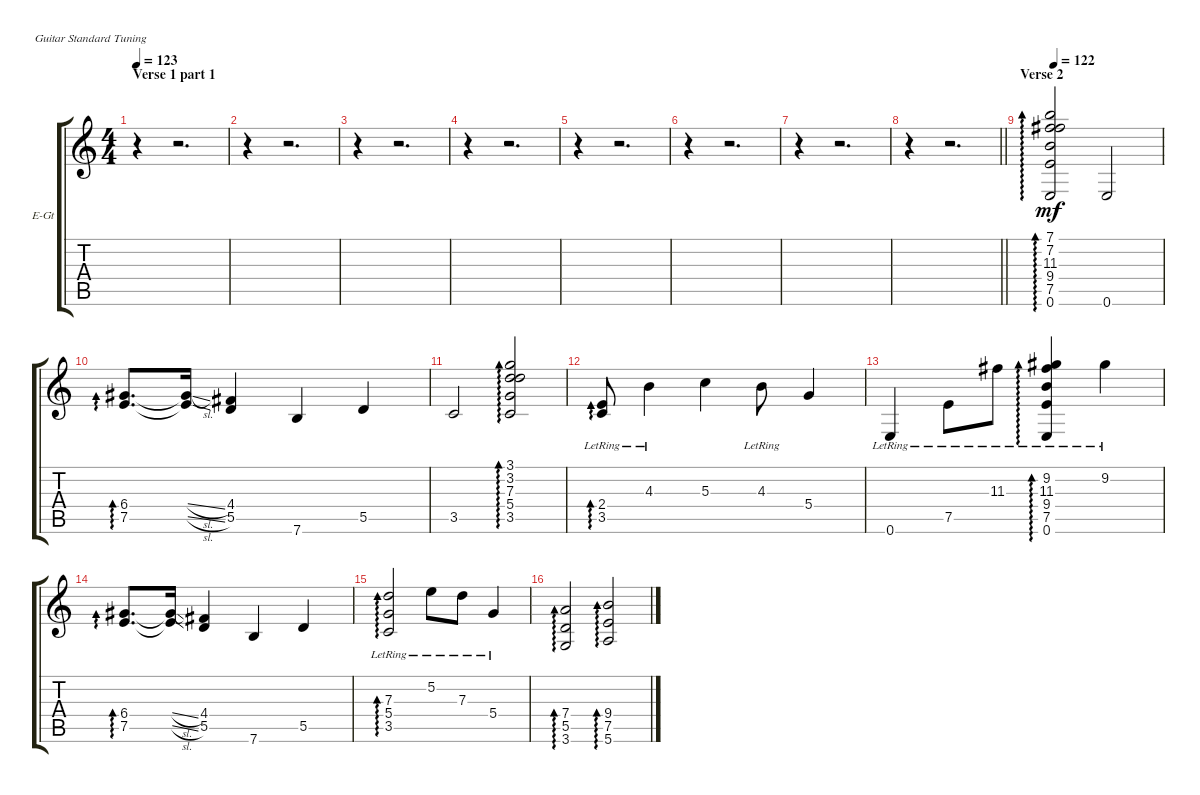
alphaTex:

\bracketExtendMode groupsimilarinstruments
\firstSystemTrackNameOrientation horizontal
\otherSystemsTrackNameOrientation horizontal
\track ("Paul Masvidal" "E-Gt") {instrument electricguitarclean}
\staff {score tabs}
\tuning (E4 B3 G3 D3 A2 E2)
\ts (4 4)
\section ("" "Verse 1 part 1")
\tempo 123
\clef g2
\ks c
r.4{dy mf instrument electricguitarclean} r.2{d} |
r.4 r.2{d} |
r.4 r.2{d} |
r.4 r.2{d} |
r.4 r.2{d} |
r.4 r.2{d} |
r.4 r.2{d} |
\barLineRight lightlight
r.4 r.2{d} |
\section ("" "Verse 2")
\tempo 122
(7.1 7.2 11.3 9.4 7.5 0.6).2{ad 240} 0.6.2 |
(7.5 6.4).8{d ad 0} (7.5{sl t} 6.4{sl t}).16 (4.4 5.5).4 7.6.4 5.5.4 |
3.5.2 (3.1 3.2 7.3 5.4 3.5).2{ad 240} |
(2.4{lr} 3.5{lr}).8{ad 240} 4.3{lr}.4 5.3.4 4.3{lr}.8 5.4.4 |
0.6{lr}.4 7.5{lr}.8 11.3{lr}.8 (9.2{lr} 11.3{lr} 9.4{lr} 7.5{lr} 0.6{lr}).4{ad 240} 9.2{lr}.4 |
(7.5 6.4).8{d ad 0} (7.5{sl t} 6.4{sl t}).16 (4.4 5.5).4 7.6.4 5.5.4 |
(3.5{lr} 5.4{lr} 7.3{lr}).2{ad 0} 5.2{lr}.8 7.3{lr}.8 5.4{lr}.4 |
(7.4 5.5 3.6).2{ad 240} (9.4 7.5 5.6).2{ad 240}
